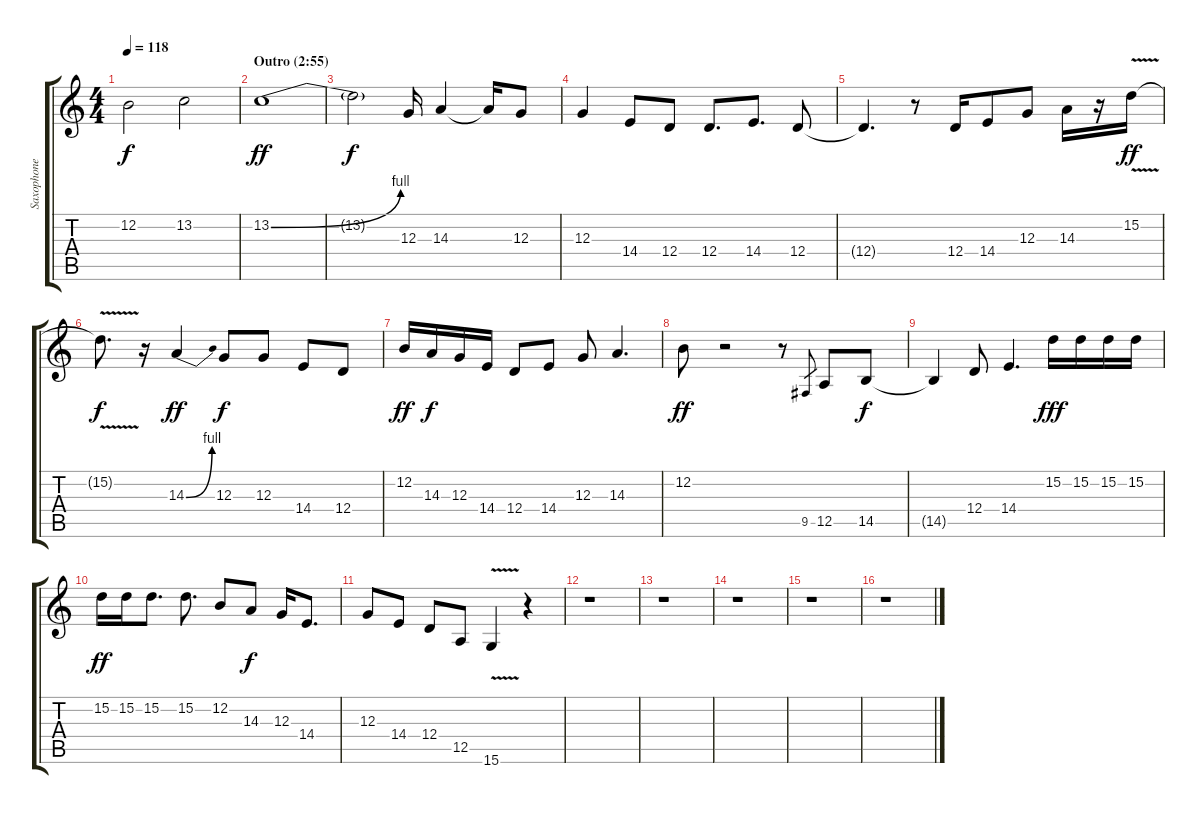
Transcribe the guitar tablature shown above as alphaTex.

\track ("Saxophone" "Saxophone") {instrument tenorsax}
\staff {score tabs}
\tuning (E4 B3 G3 D3 A2 E2) {hide}
\ts (4 4)
\tempo 118
\clef g2
\ks c
12.2.2{dy f} 13.2.2 |
\section ("" "Outro (2:55)")
13.2{be (bend 0 0 60 4)}.1{dy ff} |
13.2{t}.2{dy f} 12.3.16 14.3.4 14.3{t}.16 12.3.8 |
12.3.4 14.4.8 12.4.8 12.4.8{d} 14.4.8{d} 12.4.8 |
12.4{t}.4{d} r.8 12.4.16 14.4.8 12.3.8 14.3.16 r.16 15.2{v}.16{dy ff} |
15.2{t}.8{d dy f} r.16 14.3{be (bend 0 0 60 4)}.4{dy ff} 12.3.8{dy f} 12.3.8 14.4.8 12.4.8 |
12.2.16{dy ff} 14.3.16{dy f} 12.3.16 14.4.16 12.4.8 14.4.8 12.3.8 14.3.4{d} |
12.2.8{dy ff} r.2 r.8 9.5.8{gr} 12.5.8 14.5.8{dy f} |
14.5{t}.4 12.4.8 14.4.4{d} 15.2.16{dy fff} 15.2.16 15.2.16 15.2.16 |
15.2.16{dy ff} 15.2.16 15.2.8{d} 15.2.8{d} 12.2.8 14.3.8{dy f} 12.3.16 14.4.8{d} |
12.3.8 14.4.8 12.4.8 12.5.8 15.6{v}.4 r.4 |
r.1 |
r.1 |
r.1 |
r.1 |
r.1
